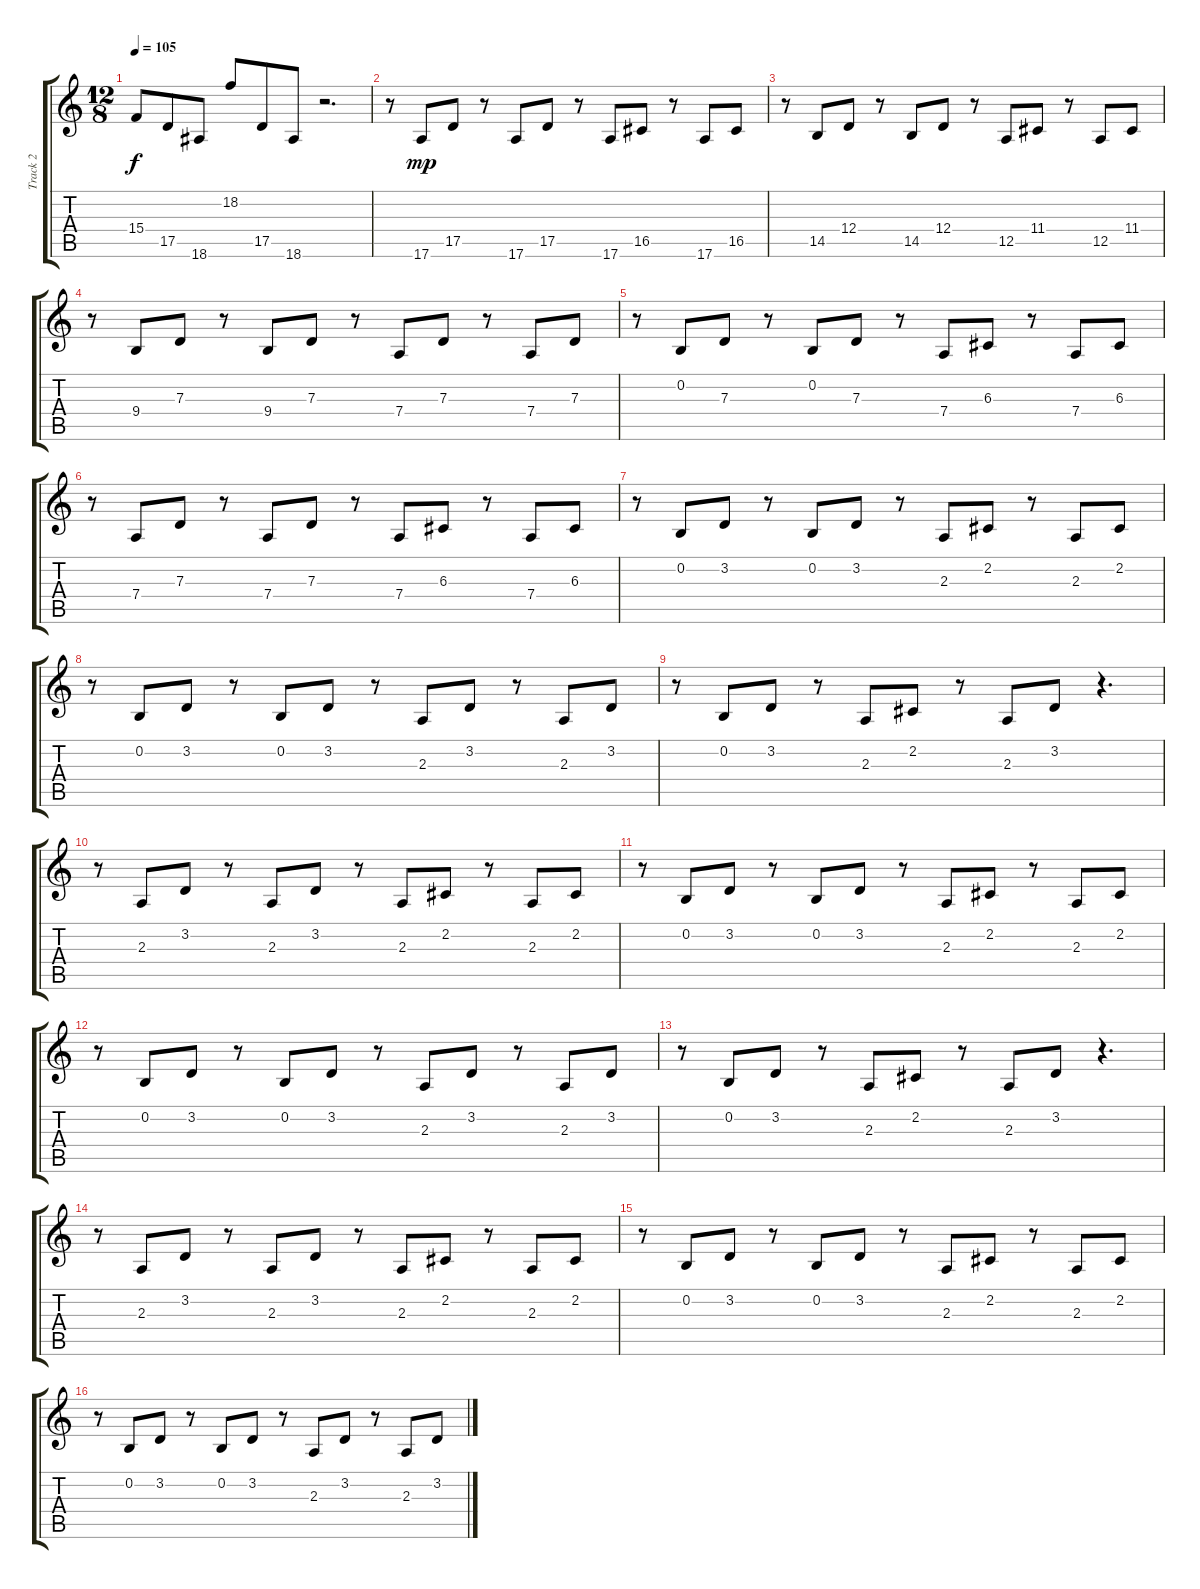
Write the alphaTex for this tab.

\track ("Track 2" "Track 2") {instrument electricgrandpiano}
\staff {score tabs}
\tuning (E4 B3 G3 D3 A2 E2) {hide}
\ts (12 8)
\tempo 105
\clef g2
\ks c
15.4.8{dy f} 17.5.8 18.6.8 18.2.8 17.5.8 18.6.8 r.2{d} |
r.8 17.6.8{dy mp} 17.5.8 r.8 17.6.8 17.5.8 r.8 17.6.8 16.5.8 r.8 17.6.8 16.5.8 |
r.8 14.5.8 12.4.8 r.8 14.5.8 12.4.8 r.8 12.5.8 11.4.8 r.8 12.5.8 11.4.8 |
r.8 9.4.8 7.3.8 r.8 9.4.8 7.3.8 r.8 7.4.8 7.3.8 r.8 7.4.8 7.3.8 |
r.8 0.2.8 7.3.8 r.8 0.2.8 7.3.8 r.8 7.4.8 6.3.8 r.8 7.4.8 6.3.8 |
r.8 7.4.8 7.3.8 r.8 7.4.8 7.3.8 r.8 7.4.8 6.3.8 r.8 7.4.8 6.3.8 |
r.8 0.2.8 3.2.8 r.8 0.2.8 3.2.8 r.8 2.3.8 2.2.8 r.8 2.3.8 2.2.8 |
r.8 0.2.8 3.2.8 r.8 0.2.8 3.2.8 r.8 2.3.8 3.2.8 r.8 2.3.8 3.2.8 |
r.8 0.2.8 3.2.8 r.8 2.3.8 2.2.8 r.8 2.3.8 3.2.8 r.4{d} |
r.8 2.3.8 3.2.8 r.8 2.3.8 3.2.8 r.8 2.3.8 2.2.8 r.8 2.3.8 2.2.8 |
r.8 0.2.8 3.2.8 r.8 0.2.8 3.2.8 r.8 2.3.8 2.2.8 r.8 2.3.8 2.2.8 |
r.8 0.2.8 3.2.8 r.8 0.2.8 3.2.8 r.8 2.3.8 3.2.8 r.8 2.3.8 3.2.8 |
r.8 0.2.8 3.2.8 r.8 2.3.8 2.2.8 r.8 2.3.8 3.2.8 r.4{d} |
r.8 2.3.8 3.2.8 r.8 2.3.8 3.2.8 r.8 2.3.8 2.2.8 r.8 2.3.8 2.2.8 |
r.8 0.2.8 3.2.8 r.8 0.2.8 3.2.8 r.8 2.3.8 2.2.8 r.8 2.3.8 2.2.8 |
r.8 0.2.8 3.2.8 r.8 0.2.8 3.2.8 r.8 2.3.8 3.2.8 r.8 2.3.8 3.2.8
